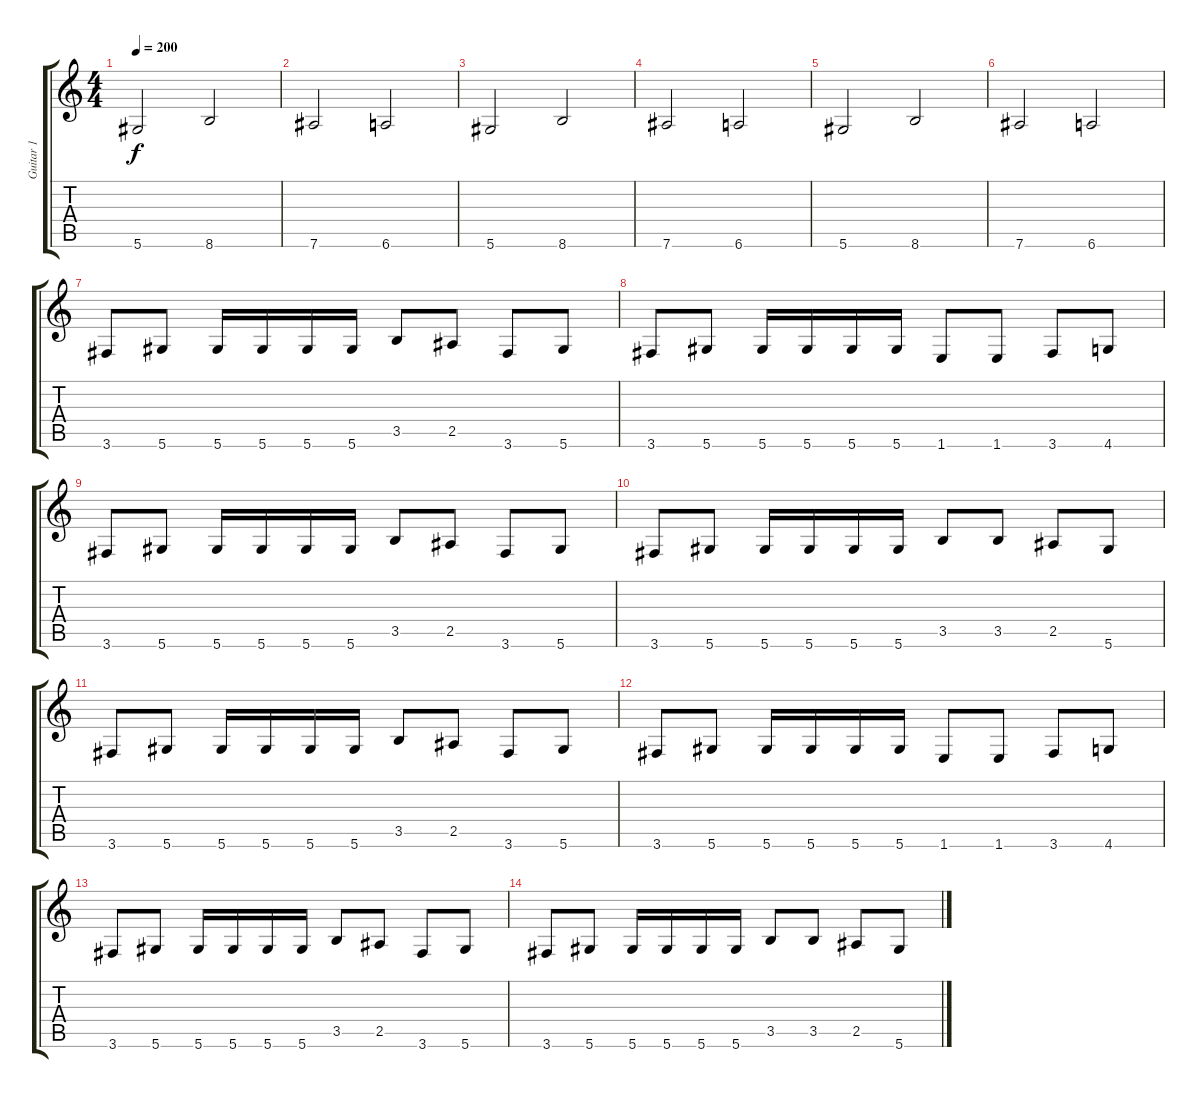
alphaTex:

\track ("Guitar 1" "Guitar 1") {instrument distortionguitar}
\staff {score tabs}
\tuning (Eb4 Bb3 Gb3 Db3 Ab2 Eb2) {hide}
\ts (4 4)
\tempo 200
\clef g2
\ks c
5.6.2{dy f} 8.6.2 |
7.6.2 6.6.2 |
5.6.2 8.6.2 |
7.6.2 6.6.2 |
5.6.2 8.6.2 |
7.6.2 6.6.2 |
3.6.8 5.6.8 5.6.16 5.6.16 5.6.16 5.6.16 3.5.8 2.5.8 3.6.8 5.6.8 |
3.6.8 5.6.8 5.6.16 5.6.16 5.6.16 5.6.16 1.6.8 1.6.8 3.6.8 4.6.8 |
3.6.8 5.6.8 5.6.16 5.6.16 5.6.16 5.6.16 3.5.8 2.5.8 3.6.8 5.6.8 |
3.6.8 5.6.8 5.6.16 5.6.16 5.6.16 5.6.16 3.5.8 3.5.8 2.5.8 5.6.8 |
3.6.8 5.6.8 5.6.16 5.6.16 5.6.16 5.6.16 3.5.8 2.5.8 3.6.8 5.6.8 |
3.6.8 5.6.8 5.6.16 5.6.16 5.6.16 5.6.16 1.6.8 1.6.8 3.6.8 4.6.8 |
3.6.8 5.6.8 5.6.16 5.6.16 5.6.16 5.6.16 3.5.8 2.5.8 3.6.8 5.6.8 |
3.6.8 5.6.8 5.6.16 5.6.16 5.6.16 5.6.16 3.5.8 3.5.8 2.5.8 5.6.8
